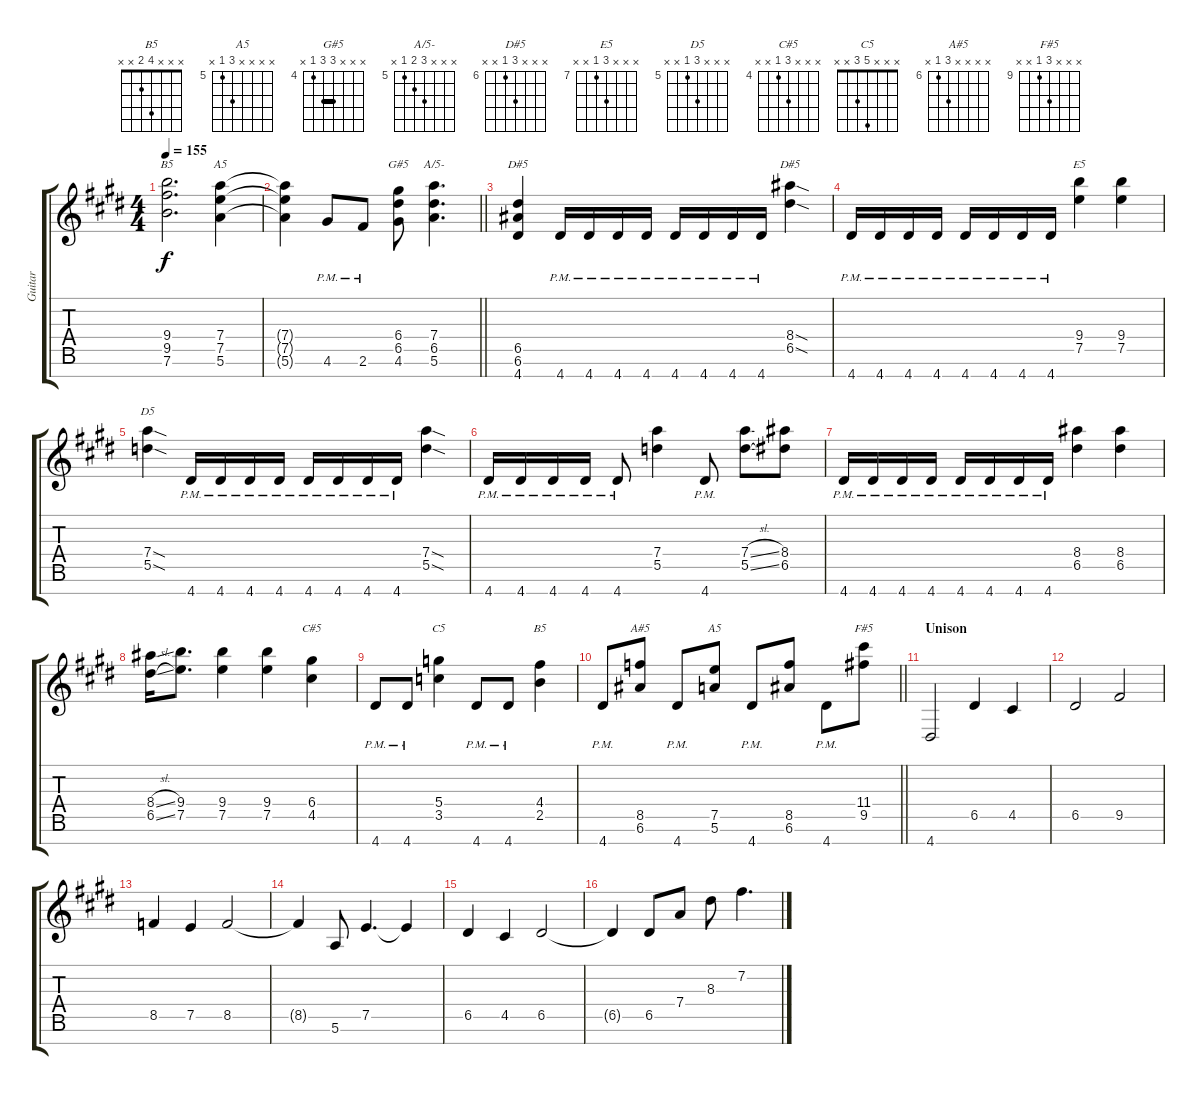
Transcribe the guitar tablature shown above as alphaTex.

\track ("Guitar" "Guitar") {instrument distortionguitar}
\staff {score tabs}
\tuning (E4 B3 G3 D3 A2 E2 B1) {hide}
\chord ("B5" x x x 9 9 7 x) {firstfret 7 barre 9}
\chord ("A5" x x x 7 7 5 x) {firstfret 5 barre 7}
\chord ("G#5" x x x 6 6 4 x) {firstfret 4 barre 6}
\chord ("A/5-" x x x 7 6 5 x) {firstfret 5}
\chord ("D#5" x x x x 6 6 4) {firstfret 4 barre 6}
\chord ("D#5" x x x 8 6 x x) {firstfret 6}
\chord ("E5" x x x 9 7 x x) {firstfret 7}
\chord ("D5" x x x 7 5 x x) {firstfret 5}
\chord ("C#5" x x x 6 4 x x) {firstfret 4}
\chord ("C5" x x x 5 3 x x)
\chord ("B5" x x x 4 2 x x)
\chord ("A#5" x x x x 8 6 x) {firstfret 6}
\chord ("A5" x x x x 7 5 x) {firstfret 5}
\chord ("F#5" x x x 11 9 x x) {firstfret 9}
\ts (4 4)
\tempo 155
\clef g2
\ks e
(9.4 9.5 7.6).2{d ch "B5" ot 8vb dy f} (7.4 7.5 5.6).4{ch "A5" ot 8vb} |
\barLineRight lightlight
(7.4{t} 7.5{t} 5.6{t}).4{ot 8vb} 4.6{pm}.8{ot 8vb} 2.6{pm}.8{ot 8vb} (6.4 6.5 4.6).8{ch "G#5" ot 8vb} (7.4 6.5 5.6).4{d ch "A/5-" ot 8vb} |
(6.5 6.6 4.7).4{ch "D#5" ot 8vb} 4.7{pm}.16{ot 8vb} 4.7{pm}.16{ot 8vb} 4.7{pm}.16{ot 8vb} 4.7{pm}.16{ot 8vb} 4.7{pm}.16{ot 8vb} 4.7{pm}.16{ot 8vb} 4.7{pm}.16{ot 8vb} 4.7{pm}.16{ot 8vb} (8.4{sod} 6.5{sod}).4{ch "D#5" ot 8vb} |
4.7{pm}.16{ot 8vb} 4.7{pm}.16{ot 8vb} 4.7{pm}.16{ot 8vb} 4.7{pm}.16{ot 8vb} 4.7{pm}.16{ot 8vb} 4.7{pm}.16{ot 8vb} 4.7{pm}.16{ot 8vb} 4.7{pm}.16{ot 8vb} (9.4 7.5).4{ch "E5" ot 8vb} (9.4 7.5).4{ot 8vb} |
(7.4{sod} 5.5{sod}).4{ch "D5" ot 8vb} 4.7{pm}.16{ot 8vb} 4.7{pm}.16{ot 8vb} 4.7{pm}.16{ot 8vb} 4.7{pm}.16{ot 8vb} 4.7{pm}.16{ot 8vb} 4.7{pm}.16{ot 8vb} 4.7{pm}.16{ot 8vb} 4.7{pm}.16{ot 8vb} (7.4{sod} 5.5{sod}).4{ot 8vb} |
4.7{pm}.16{ot 8vb} 4.7{pm}.16{ot 8vb} 4.7{pm}.16{ot 8vb} 4.7{pm}.16{ot 8vb} 4.7{pm}.8{ot 8vb} (7.4 5.5).4{ot 8vb} 4.7{pm}.8{ot 8vb} (7.4{sl} 5.5{sl}).8{ot 8vb} (8.4 6.5).8{ot 8vb} |
4.7{pm}.16{ot 8vb} 4.7{pm}.16{ot 8vb} 4.7{pm}.16{ot 8vb} 4.7{pm}.16{ot 8vb} 4.7{pm}.16{ot 8vb} 4.7{pm}.16{ot 8vb} 4.7{pm}.16{ot 8vb} 4.7{pm}.16{ot 8vb} (8.4 6.5).4{ot 8vb} (8.4 6.5).4{ot 8vb} |
(8.4{sl} 6.5{sl}).16{ot 8vb} (9.4 7.5).8{d ot 8vb} (9.4 7.5).4{ot 8vb} (9.4 7.5).4{ot 8vb} (6.4 4.5).4{ch "C#5" ot 8vb} |
4.7{pm}.8{ot 8vb} 4.7{pm}.8{ot 8vb} (5.4 3.5).4{ch "C5" ot 8vb} 4.7{pm}.8{ot 8vb} 4.7{pm}.8{ot 8vb} (4.4 2.5).4{ch "B5" ot 8vb} |
\barLineRight lightlight
4.7{pm}.8{ot 8vb} (8.5 6.6).8{ch "A#5" ot 8vb} 4.7{pm}.8{ot 8vb} (7.5 5.6).8{ch "A5" ot 8vb} 4.7{pm}.8{ot 8vb} (8.5 6.6).8{ot 8vb} 4.7{pm}.8{ot 8vb} (11.4 9.5).8{ch "F#5" ot 8vb} |
\section ("" "Unison")
4.7.2 6.5.4 4.5.4 |
6.5.2 9.5.2 |
8.5.4 7.5.4 8.5.2 |
8.5{t}.4 5.6.8 7.5.4{d} 7.5{t}.4 |
6.5.4 4.5.4 6.5.2 |
6.5{t}.4 6.5.8 7.4.8 8.3.8 7.2.4{d}
